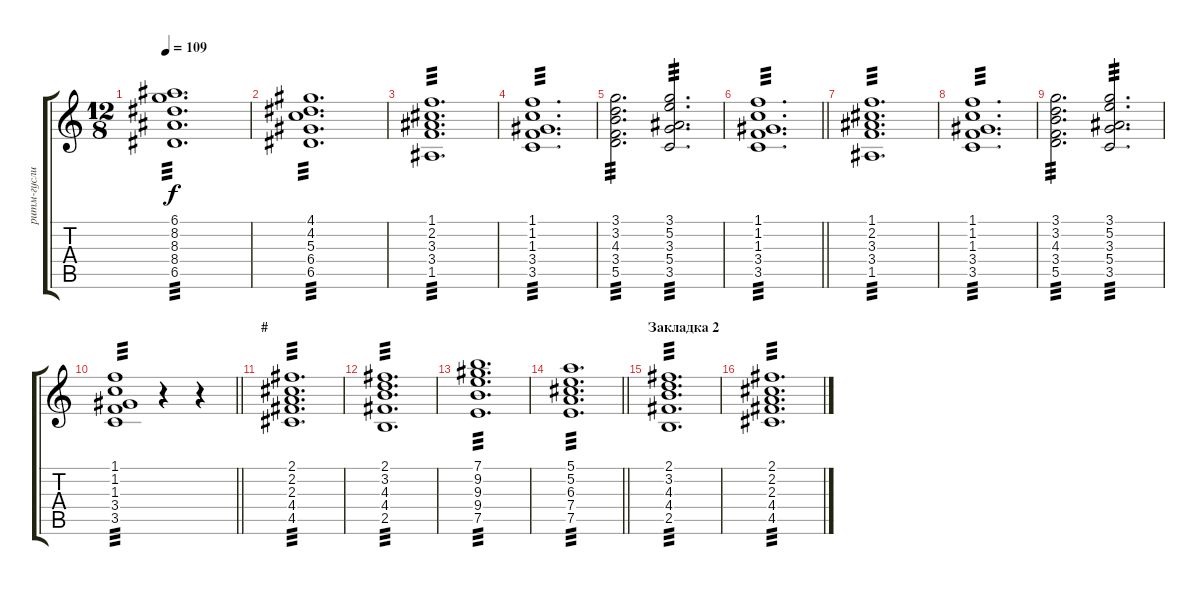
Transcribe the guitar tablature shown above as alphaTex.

\track ("ритм-гусли" "ритм-гусли") {instrument electricguitarmuted}
\staff {score tabs}
\tuning (E4 B3 G3 D3 A2 E2) {hide}
\ts (12 8)
\tempo 109
\clef g2
\ks c
(6.1 8.2 8.3 8.4 6.5).1{d tp 3 dy f} |
(4.1 4.2 5.3 6.4 6.5).1{d tp 3} |
(1.1 2.2 3.3 3.4 1.5).1{d tp 3} |
(1.1 1.2 1.3 3.4 3.5).1{d tp 3} |
(3.1 3.2 4.3 3.4 5.5).2{d tp 3} (3.1 5.2 3.3 5.4 3.5).2{d tp 3} |
\barLineRight lightlight
(1.1 1.2 1.3 3.4 3.5).1{d tp 3} |
(1.1 2.2 3.3 3.4 1.5).1{d tp 3} |
(1.1 1.2 1.3 3.4 3.5).1{d tp 3} |
(3.1 3.2 4.3 3.4 5.5).2{d tp 3} (3.1 5.2 3.3 5.4 3.5).2{d tp 3} |
\barLineRight lightlight
(1.1 1.2 1.3 3.4 3.5).1{tp 3} r.4 r.4 |
\section ("" "#")
(2.1 2.2 2.3 4.4 4.5).1{d tp 3} |
(2.1 3.2 4.3 4.4 2.5).1{d tp 3} |
(7.1 9.2 9.3 9.4 7.5).1{d tp 3} |
\barLineRight lightlight
(5.1 5.2 6.3 7.4 7.5).1{d tp 3} |
\section ("" "Закладка 2")
(2.1 3.2 4.3 4.4 2.5).1{d tp 3} |
(2.1 2.2 2.3 4.4 4.5).1{d tp 3}
